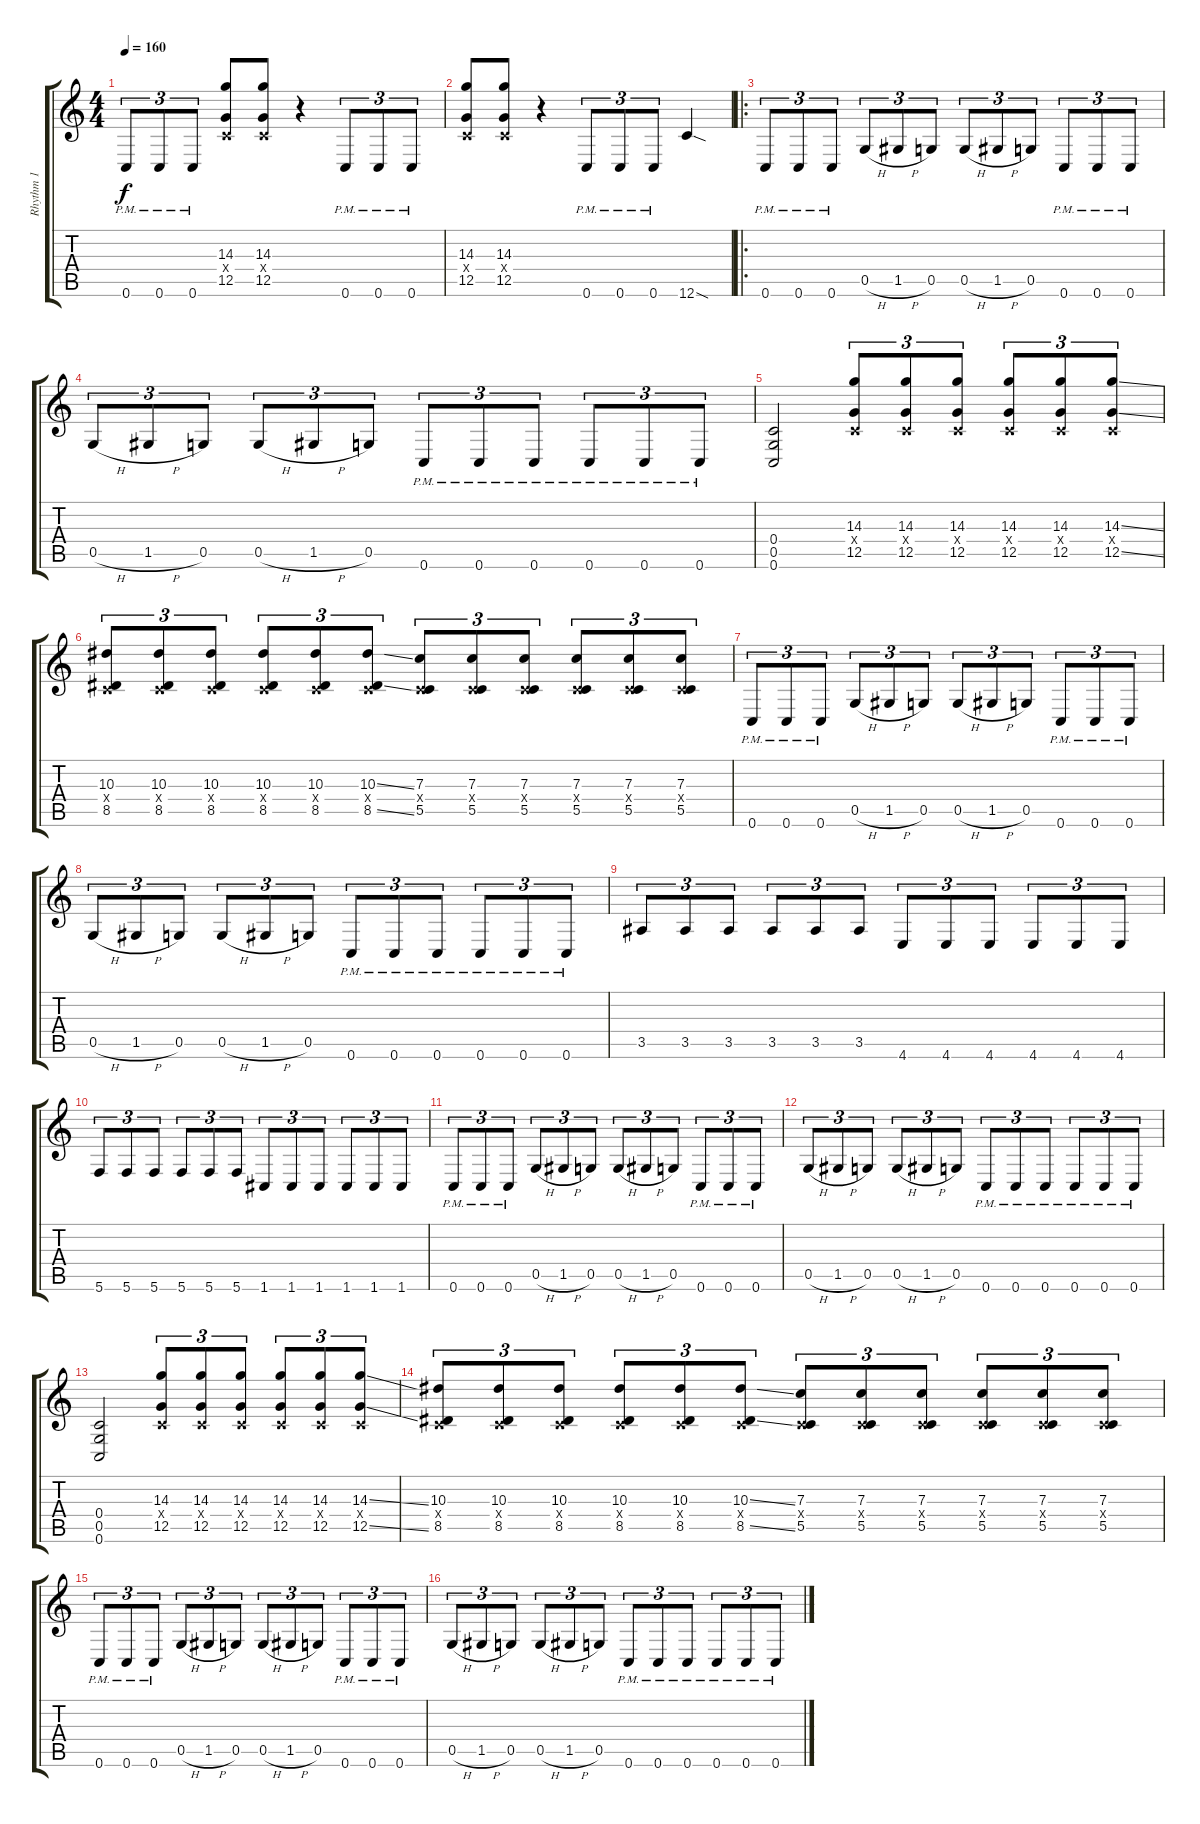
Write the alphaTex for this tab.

\track ("Rhythm 1" "Rhythm 1") {instrument distortionguitar}
\staff {score tabs}
\tuning (D4 A3 F3 C3 G2 C2) {hide}
\ts (4 4)
\tempo 160
\clef g2
\ks c
0.6{pm}.8{tu (3 2) dy f} 0.6{pm}.8{tu (3 2)} 0.6{pm}.8{tu (3 2)} (14.3 0.4{x} 12.5).8 (14.3 0.4{x} 12.5).8 r.4 0.6{pm}.8{tu (3 2)} 0.6{pm}.8{tu (3 2)} 0.6{pm}.8{tu (3 2)} |
(14.3 0.4{x} 12.5).8 (14.3 0.4{x} 12.5).8 r.4 0.6{pm}.8{tu (3 2)} 0.6{pm}.8{tu (3 2)} 0.6{pm}.8{tu (3 2)} 12.6{sod}.4 |
\ro
0.6{pm}.8{tu (3 2)} 0.6{pm}.8{tu (3 2)} 0.6{pm}.8{tu (3 2)} 0.5{h}.8{tu (3 2)} 1.5{h}.8{tu (3 2)} 0.5.8{tu (3 2)} 0.5{h}.8{tu (3 2)} 1.5{h}.8{tu (3 2)} 0.5.8{tu (3 2)} 0.6{pm}.8{tu (3 2)} 0.6{pm}.8{tu (3 2)} 0.6{pm}.8{tu (3 2)} |
0.5{h}.8{tu (3 2)} 1.5{h}.8{tu (3 2)} 0.5.8{tu (3 2)} 0.5{h}.8{tu (3 2)} 1.5{h}.8{tu (3 2)} 0.5.8{tu (3 2)} 0.6{pm}.8{tu (3 2)} 0.6{pm}.8{tu (3 2)} 0.6{pm}.8{tu (3 2)} 0.6{pm}.8{tu (3 2)} 0.6{pm}.8{tu (3 2)} 0.6{pm}.8{tu (3 2)} |
(0.4 0.5 0.6).2 (14.3 0.4{x} 12.5).8{tu (3 2)} (14.3 0.4{x} 12.5).8{tu (3 2)} (14.3 0.4{x} 12.5).8{tu (3 2)} (14.3 0.4{x} 12.5).8{tu (3 2)} (14.3 0.4{x} 12.5).8{tu (3 2)} (14.3{ss} 0.4{x} 12.5{ss}).8{tu (3 2)} |
(10.3 0.4{x} 8.5).8{tu (3 2)} (10.3 0.4{x} 8.5).8{tu (3 2)} (10.3 0.4{x} 8.5).8{tu (3 2)} (10.3 0.4{x} 8.5).8{tu (3 2)} (10.3 0.4{x} 8.5).8{tu (3 2)} (10.3{ss} 0.4{x} 8.5{ss}).8{tu (3 2)} (7.3 0.4{x} 5.5).8{tu (3 2)} (7.3 0.4{x} 5.5).8{tu (3 2)} (7.3 0.4{x} 5.5).8{tu (3 2)} (7.3 0.4{x} 5.5).8{tu (3 2)} (7.3 0.4{x} 5.5).8{tu (3 2)} (7.3 0.4{x} 5.5).8{tu (3 2)} |
0.6{pm}.8{tu (3 2)} 0.6{pm}.8{tu (3 2)} 0.6{pm}.8{tu (3 2)} 0.5{h}.8{tu (3 2)} 1.5{h}.8{tu (3 2)} 0.5.8{tu (3 2)} 0.5{h}.8{tu (3 2)} 1.5{h}.8{tu (3 2)} 0.5.8{tu (3 2)} 0.6{pm}.8{tu (3 2)} 0.6{pm}.8{tu (3 2)} 0.6{pm}.8{tu (3 2)} |
0.5{h}.8{tu (3 2)} 1.5{h}.8{tu (3 2)} 0.5.8{tu (3 2)} 0.5{h}.8{tu (3 2)} 1.5{h}.8{tu (3 2)} 0.5.8{tu (3 2)} 0.6{pm}.8{tu (3 2)} 0.6{pm}.8{tu (3 2)} 0.6{pm}.8{tu (3 2)} 0.6{pm}.8{tu (3 2)} 0.6{pm}.8{tu (3 2)} 0.6{pm}.8{tu (3 2)} |
3.5.8{tu (3 2)} 3.5.8{tu (3 2)} 3.5.8{tu (3 2)} 3.5.8{tu (3 2)} 3.5.8{tu (3 2)} 3.5.8{tu (3 2)} 4.6.8{tu (3 2)} 4.6.8{tu (3 2)} 4.6.8{tu (3 2)} 4.6.8{tu (3 2)} 4.6.8{tu (3 2)} 4.6.8{tu (3 2)} |
5.6.8{tu (3 2)} 5.6.8{tu (3 2)} 5.6.8{tu (3 2)} 5.6.8{tu (3 2)} 5.6.8{tu (3 2)} 5.6.8{tu (3 2)} 1.6.8{tu (3 2)} 1.6.8{tu (3 2)} 1.6.8{tu (3 2)} 1.6.8{tu (3 2)} 1.6.8{tu (3 2)} 1.6.8{tu (3 2)} |
0.6{pm}.8{tu (3 2)} 0.6{pm}.8{tu (3 2)} 0.6{pm}.8{tu (3 2)} 0.5{h}.8{tu (3 2)} 1.5{h}.8{tu (3 2)} 0.5.8{tu (3 2)} 0.5{h}.8{tu (3 2)} 1.5{h}.8{tu (3 2)} 0.5.8{tu (3 2)} 0.6{pm}.8{tu (3 2)} 0.6{pm}.8{tu (3 2)} 0.6{pm}.8{tu (3 2)} |
0.5{h}.8{tu (3 2)} 1.5{h}.8{tu (3 2)} 0.5.8{tu (3 2)} 0.5{h}.8{tu (3 2)} 1.5{h}.8{tu (3 2)} 0.5.8{tu (3 2)} 0.6{pm}.8{tu (3 2)} 0.6{pm}.8{tu (3 2)} 0.6{pm}.8{tu (3 2)} 0.6{pm}.8{tu (3 2)} 0.6{pm}.8{tu (3 2)} 0.6{pm}.8{tu (3 2)} |
(0.4 0.5 0.6).2 (14.3 0.4{x} 12.5).8{tu (3 2)} (14.3 0.4{x} 12.5).8{tu (3 2)} (14.3 0.4{x} 12.5).8{tu (3 2)} (14.3 0.4{x} 12.5).8{tu (3 2)} (14.3 0.4{x} 12.5).8{tu (3 2)} (14.3{ss} 0.4{x} 12.5{ss}).8{tu (3 2)} |
(10.3 0.4{x} 8.5).8{tu (3 2)} (10.3 0.4{x} 8.5).8{tu (3 2)} (10.3 0.4{x} 8.5).8{tu (3 2)} (10.3 0.4{x} 8.5).8{tu (3 2)} (10.3 0.4{x} 8.5).8{tu (3 2)} (10.3{ss} 0.4{x} 8.5{ss}).8{tu (3 2)} (7.3 0.4{x} 5.5).8{tu (3 2)} (7.3 0.4{x} 5.5).8{tu (3 2)} (7.3 0.4{x} 5.5).8{tu (3 2)} (7.3 0.4{x} 5.5).8{tu (3 2)} (7.3 0.4{x} 5.5).8{tu (3 2)} (7.3 0.4{x} 5.5).8{tu (3 2)} |
0.6{pm}.8{tu (3 2)} 0.6{pm}.8{tu (3 2)} 0.6{pm}.8{tu (3 2)} 0.5{h}.8{tu (3 2)} 1.5{h}.8{tu (3 2)} 0.5.8{tu (3 2)} 0.5{h}.8{tu (3 2)} 1.5{h}.8{tu (3 2)} 0.5.8{tu (3 2)} 0.6{pm}.8{tu (3 2)} 0.6{pm}.8{tu (3 2)} 0.6{pm}.8{tu (3 2)} |
0.5{h}.8{tu (3 2)} 1.5{h}.8{tu (3 2)} 0.5.8{tu (3 2)} 0.5{h}.8{tu (3 2)} 1.5{h}.8{tu (3 2)} 0.5.8{tu (3 2)} 0.6{pm}.8{tu (3 2)} 0.6{pm}.8{tu (3 2)} 0.6{pm}.8{tu (3 2)} 0.6{pm}.8{tu (3 2)} 0.6{pm}.8{tu (3 2)} 0.6{pm}.8{tu (3 2)}
